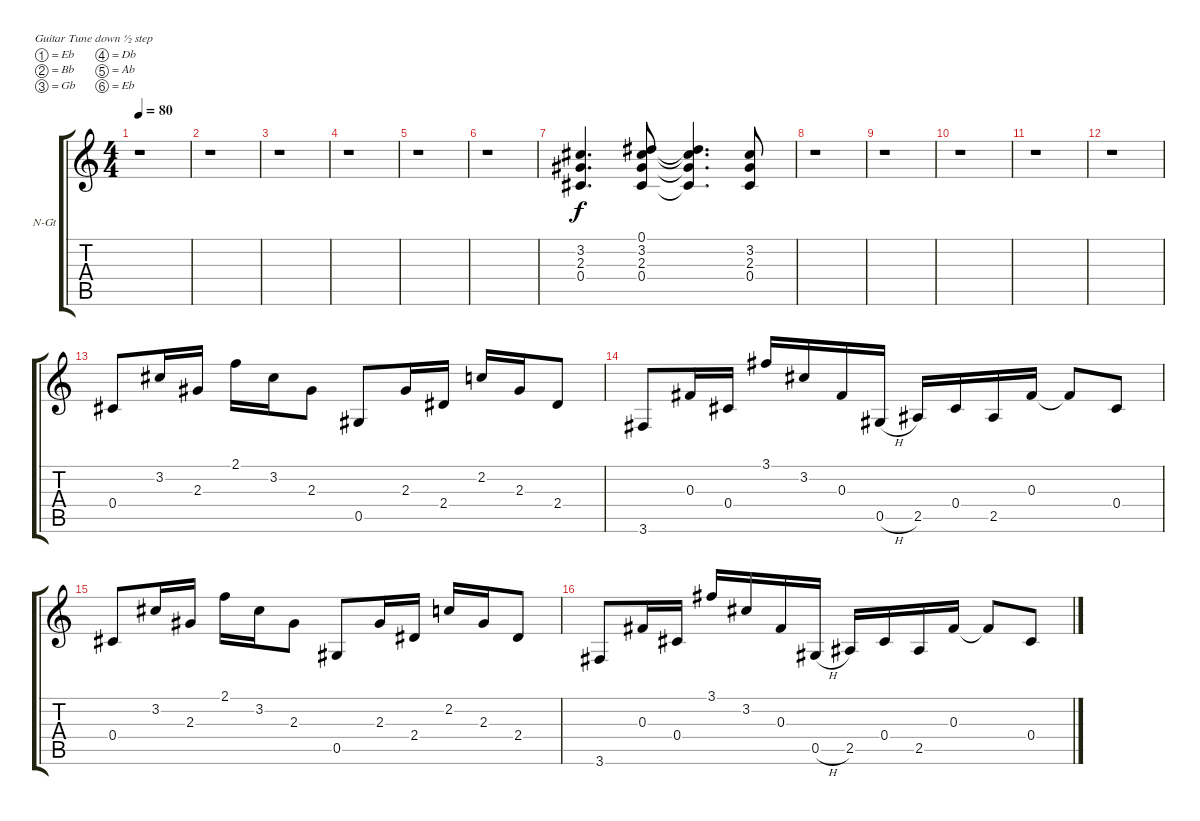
\bracketExtendMode groupsimilarinstruments
\firstSystemTrackNameOrientation horizontal
\otherSystemsTrackNameOrientation horizontal
\track ("Acoustic Guitar" "N-Gt") {instrument acousticgrandpiano}
\staff {score tabs}
\tuning (Eb4 Bb3 Gb3 Db3 Ab2 Eb2)
\displaytranspose 12
\ts (4 4)
\tempo 80
\clef g2
\ks c
r.1{dy f} |
r.1 |
r.1 |
r.1 |
r.1 |
r.1 |
(3.2 2.3 0.4).4{d} (0.1 3.2 2.3 0.4).8 (0.1{t} 3.2{t} 2.3{t} 0.4{t}).4{d} (3.2 2.3 0.4).8 |
r.1 |
r.1 |
r.1 |
r.1 |
r.1 |
0.4.8 3.2.16 2.3.16 2.1.16 3.2.16 2.3.8 0.5.8 2.3.16 2.4.16 2.2.16 2.3.16 2.4.8 |
3.6.8 0.3.16 0.4.16 3.1.16 3.2.16 0.3.16 0.5{h}.16 2.5.16 0.4.16 2.5.16 0.3.16 0.3{t}.8 0.4.8 |
0.4.8 3.2.16 2.3.16 2.1.16 3.2.16 2.3.8 0.5.8 2.3.16 2.4.16 2.2.16 2.3.16 2.4.8 |
3.6.8 0.3.16 0.4.16 3.1.16 3.2.16 0.3.16 0.5{h}.16 2.5.16 0.4.16 2.5.16 0.3.16 0.3{t}.8 0.4.8
